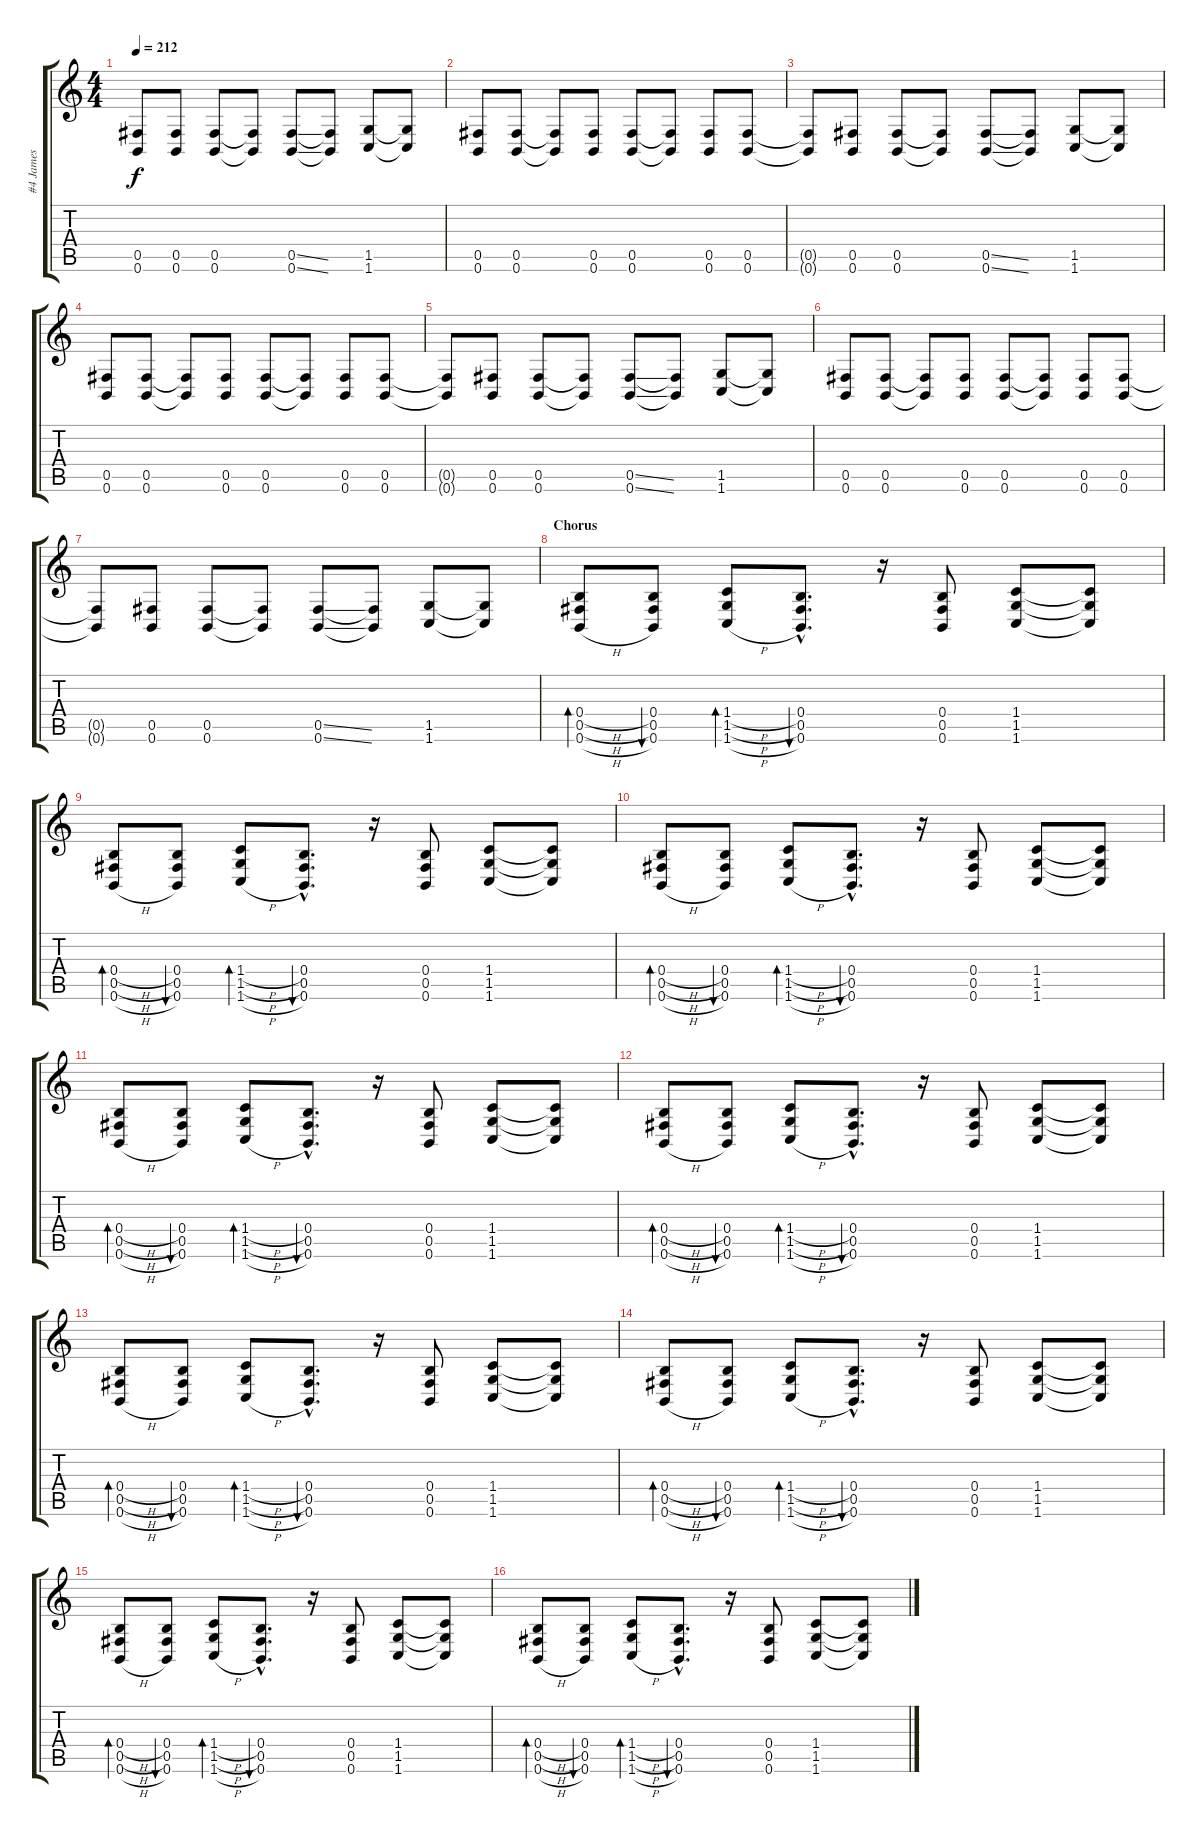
\track ("#4 James" "#4 James") {instrument distortionguitar}
\staff {score tabs}
\tuning (E4 B3 G3 B2 Gb2 B1) {hide}
\ts (4 4)
\tempo 212
\clef g2
\ks c
(0.5{t} 0.6{t}).8{dy f} (0.5 0.6).8 (0.5 0.6).8 (0.5{t} 0.6{t}).8 (0.5{ss} 0.6{ss}).8 (0.5{t} 0.6{t}).8 (1.5 1.6).8 (1.5{t} 1.6{t}).8 |
(0.5 0.6).8 (0.5 0.6).8 (0.5{t} 0.6{t}).8 (0.5 0.6).8 (0.5 0.6).8 (0.5{t} 0.6{t}).8 (0.5 0.6).8 (0.5 0.6).8 |
(0.5{t} 0.6{t}).8 (0.5 0.6).8 (0.5 0.6).8 (0.5{t} 0.6{t}).8 (0.5{ss} 0.6{ss}).8 (0.5{t} 0.6{t}).8 (1.5 1.6).8 (1.5{t} 1.6{t}).8 |
(0.5 0.6).8 (0.5 0.6).8 (0.5{t} 0.6{t}).8 (0.5 0.6).8 (0.5 0.6).8 (0.5{t} 0.6{t}).8 (0.5 0.6).8 (0.5 0.6).8 |
(0.5{t} 0.6{t}).8 (0.5 0.6).8 (0.5 0.6).8 (0.5{t} 0.6{t}).8 (0.5{ss} 0.6{ss}).8 (0.5{t} 0.6{t}).8 (1.5 1.6).8 (1.5{t} 1.6{t}).8 |
(0.5 0.6).8 (0.5 0.6).8 (0.5{t} 0.6{t}).8 (0.5 0.6).8 (0.5 0.6).8 (0.5{t} 0.6{t}).8 (0.5 0.6).8 (0.5 0.6).8 |
(0.5{t} 0.6{t}).8 (0.5 0.6).8 (0.5 0.6).8 (0.5{t} 0.6{t}).8 (0.5{ss} 0.6{ss}).8 (0.5{t} 0.6{t}).8 (1.5 1.6).8 (1.5{t} 1.6{t}).8 |
\section ("" "Chorus")
(0.4{h} 0.5{h} 0.6{h}).8{bd 120} (0.4 0.5 0.6).8{bu 120} (1.4{h} 1.5{h} 1.6{h}).8{bd 120} (0.4{hac} 0.5{hac} 0.6{hac}).8{d bu 120} r.16 (0.4 0.5 0.6).8 (1.4 1.5 1.6).8 (1.4{t} 1.5{t} 1.6{t}).8 |
(0.4{h} 0.5{h} 0.6{h}).8{bd 120} (0.4 0.5 0.6).8{bu 120} (1.4{h} 1.5{h} 1.6{h}).8{bd 120} (0.4{hac} 0.5{hac} 0.6{hac}).8{d bu 120} r.16 (0.4 0.5 0.6).8 (1.4 1.5 1.6).8 (1.4{t} 1.5{t} 1.6{t}).8 |
(0.4{h} 0.5{h} 0.6{h}).8{bd 120} (0.4 0.5 0.6).8{bu 120} (1.4{h} 1.5{h} 1.6{h}).8{bd 120} (0.4{hac} 0.5{hac} 0.6{hac}).8{d bu 120} r.16 (0.4 0.5 0.6).8 (1.4 1.5 1.6).8 (1.4{t} 1.5{t} 1.6{t}).8 |
(0.4{h} 0.5{h} 0.6{h}).8{bd 120} (0.4 0.5 0.6).8{bu 120} (1.4{h} 1.5{h} 1.6{h}).8{bd 120} (0.4{hac} 0.5{hac} 0.6{hac}).8{d bu 120} r.16 (0.4 0.5 0.6).8 (1.4 1.5 1.6).8 (1.4{t} 1.5{t} 1.6{t}).8 |
(0.4{h} 0.5{h} 0.6{h}).8{bd 120} (0.4 0.5 0.6).8{bu 120} (1.4{h} 1.5{h} 1.6{h}).8{bd 120} (0.4{hac} 0.5{hac} 0.6{hac}).8{d bu 120} r.16 (0.4 0.5 0.6).8 (1.4 1.5 1.6).8 (1.4{t} 1.5{t} 1.6{t}).8 |
(0.4{h} 0.5{h} 0.6{h}).8{bd 120} (0.4 0.5 0.6).8{bu 120} (1.4{h} 1.5{h} 1.6{h}).8{bd 120} (0.4{hac} 0.5{hac} 0.6{hac}).8{d bu 120} r.16 (0.4 0.5 0.6).8 (1.4 1.5 1.6).8 (1.4{t} 1.5{t} 1.6{t}).8 |
(0.4{h} 0.5{h} 0.6{h}).8{bd 120} (0.4 0.5 0.6).8{bu 120} (1.4{h} 1.5{h} 1.6{h}).8{bd 120} (0.4{hac} 0.5{hac} 0.6{hac}).8{d bu 120} r.16 (0.4 0.5 0.6).8 (1.4 1.5 1.6).8 (1.4{t} 1.5{t} 1.6{t}).8 |
(0.4{h} 0.5{h} 0.6{h}).8{bd 120} (0.4 0.5 0.6).8{bu 120} (1.4{h} 1.5{h} 1.6{h}).8{bd 120} (0.4{hac} 0.5{hac} 0.6{hac}).8{d bu 120} r.16 (0.4 0.5 0.6).8 (1.4 1.5 1.6).8 (1.4{t} 1.5{t} 1.6{t}).8 |
(0.4{h} 0.5{h} 0.6{h}).8{bd 120} (0.4 0.5 0.6).8{bu 120} (1.4{h} 1.5{h} 1.6{h}).8{bd 120} (0.4{hac} 0.5{hac} 0.6{hac}).8{d bu 120} r.16 (0.4 0.5 0.6).8 (1.4 1.5 1.6).8 (1.4{t} 1.5{t} 1.6{t}).8
